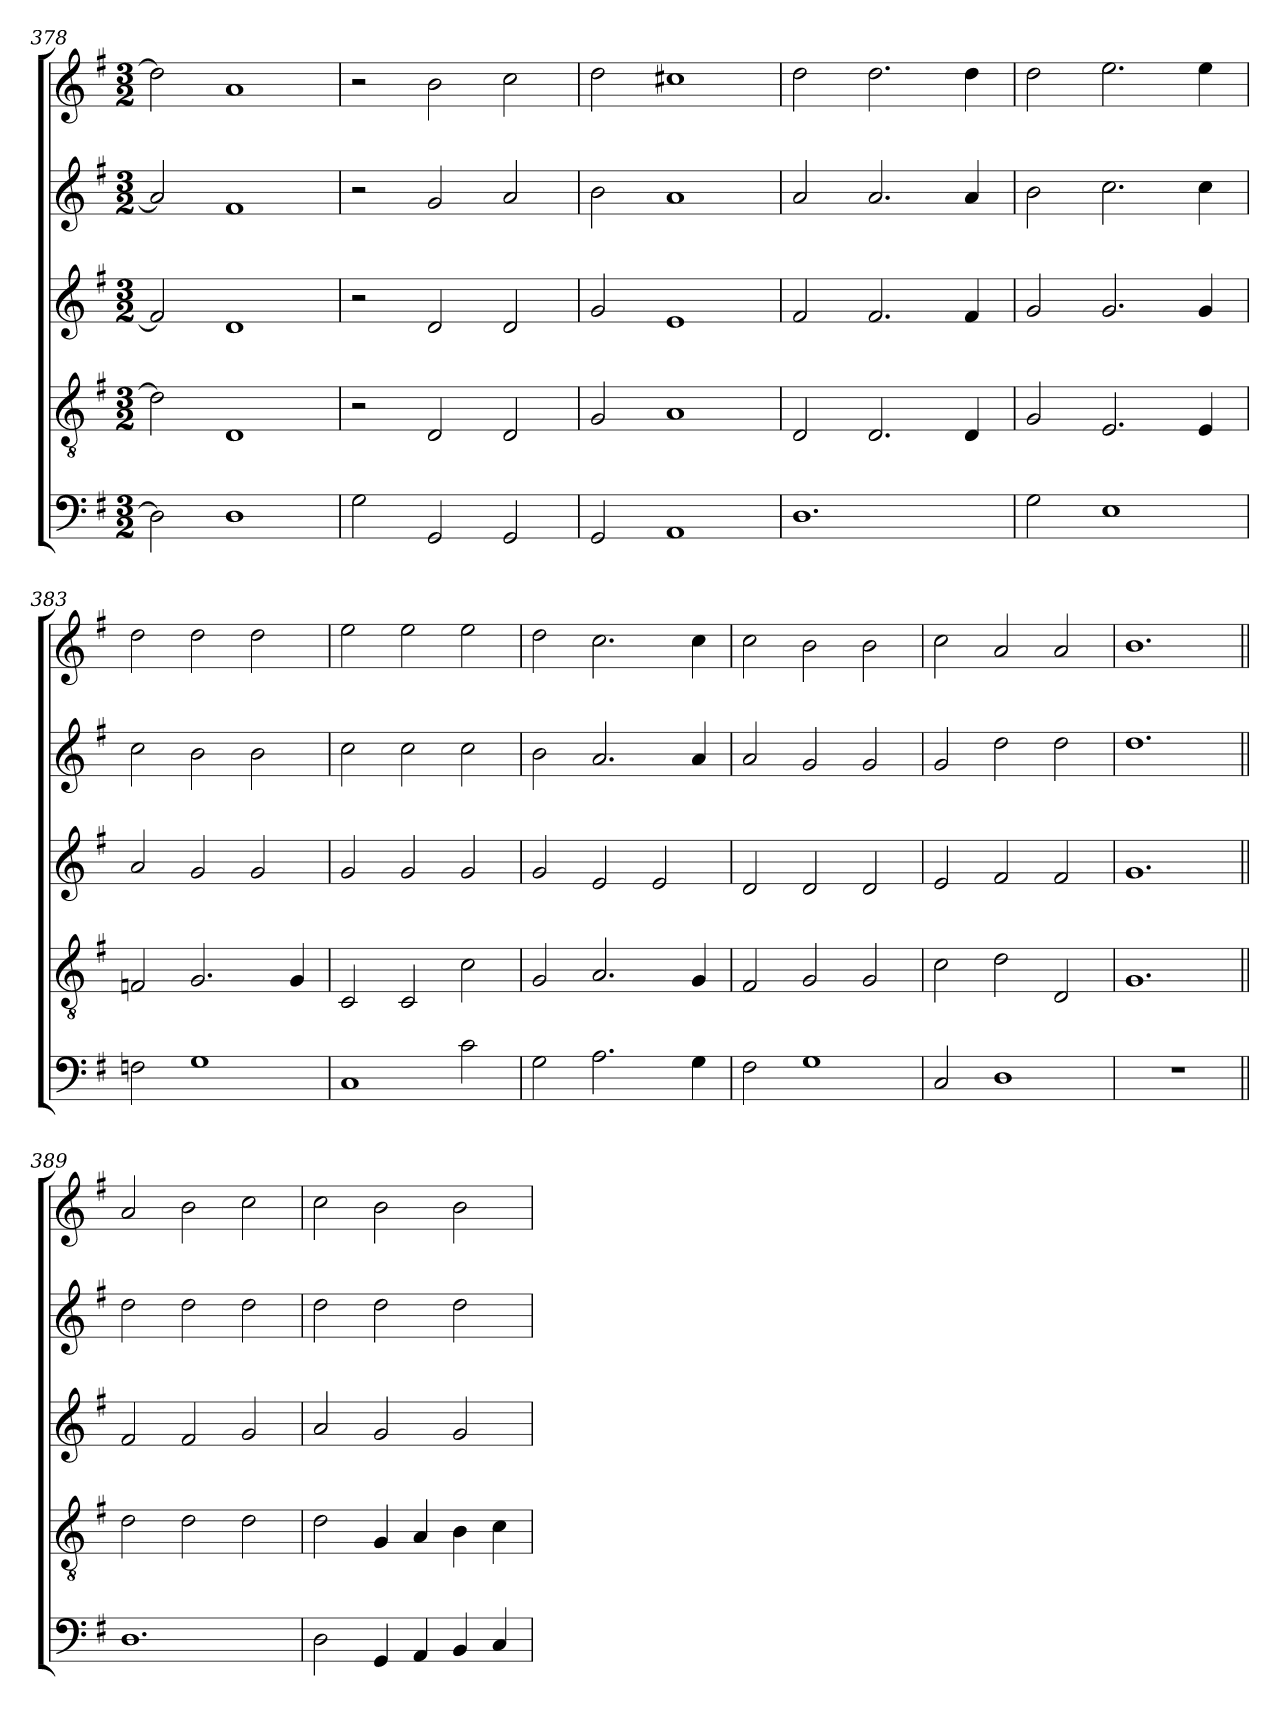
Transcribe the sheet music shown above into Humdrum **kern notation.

**kern	**kern	**kern	**kern	**kern
*part5	*part4	*part3	*part2	*part1
*staff5	*staff4	*staff3	*staff2	*staff1
*clefF4	*clefGv2	*clefG2	*clefG2	*clefG2
*k[f#]	*k[f#]	*k[f#]	*k[f#]	*k[f#]
*G:	*G:	*G:	*G:	*G:
*M3/2	*M3/2	*M3/2	*M3/2	*M3/2
=378	=378	=378	=378	=378
2D\]	2d\]	2f#/]	2a/]	2dd\]
1D	1D	1d	1f#	1a
=379	=379	=379	=379	=379
2G\	2r	2r	2r	2r
2GG/	2D/	2d/	2g/	2b\
2GG/	2D/	2d/	2a/	2cc\
=380	=380	=380	=380	=380
2GG/	2G/	2g/	2b\	2dd\
1AA	1A	1e	1a	1cc#X
=381	=381	=381	=381	=381
1.D	2D/	2f#/	2a/	2dd\
.	2.D/	2.f#/	2.a/	2.dd\
.	4D/	4f#/	4a/	4dd\
=382	=382	=382	=382	=382
2G\	2G/	2g/	2b\	2dd\
1E	2.E/	2.g/	2.cc\	2.ee\
.	4E/	4g/	4cc\	4ee\
!!LO:LB:g=z
=383	=383	=383	=383	=383
2Fn\	2Fn/	2a/	2cc\	2dd\
1G	2.G/	2g/	2b\	2dd\
.	.	2g/	2b\	2dd\
.	4G/	.	.	.
=384	=384	=384	=384	=384
1C	2C/	2g/	2cc\	2ee\
.	2C/	2g/	2cc\	2ee\
2c\	2c\	2g/	2cc\	2ee\
!!LO:PB:g=z
=385	=385	=385	=385	=385
2G\	2G/	2g/	2b\	2dd\
2.A\	2.A/	2e/	2.a/	2.cc\
.	.	2e/	.	.
4G\	4G/	.	4a/	4cc\
=386	=386	=386	=386	=386
2F#\	2F#/	2d/	2a/	2cc\
1G	2G/	2d/	2g/	2b\
.	2G/	2d/	2g/	2b\
=387	=387	=387	=387	=387
2C/	2c\	2e/	2g/	2cc\
1D	2d\	2f#/	2dd\	2a/
.	2D/	2f#/	2dd\	2a/
=388	=388	=388	=388	=388
1.r	1.G	1.g	1.dd	1.b
=389||	=389||	=389||	=389||	=389||
1.D	2d\	2f#/	2dd\	2a/
.	2d\	2f#/	2dd\	2b\
.	2d\	2g/	2dd\	2cc\
=390	=390	=390	=390	=390
2D\	2d\	2a/	2dd\	2cc\
4GG/	4G/	2g/	2dd\	2b\
4AA/	4A/	.	.	.
4BB/	4B\	2g/	2dd\	2b\
4C/	4c\	.	.	.
=	=	=	=	=
*-	*-	*-	*-	*-
